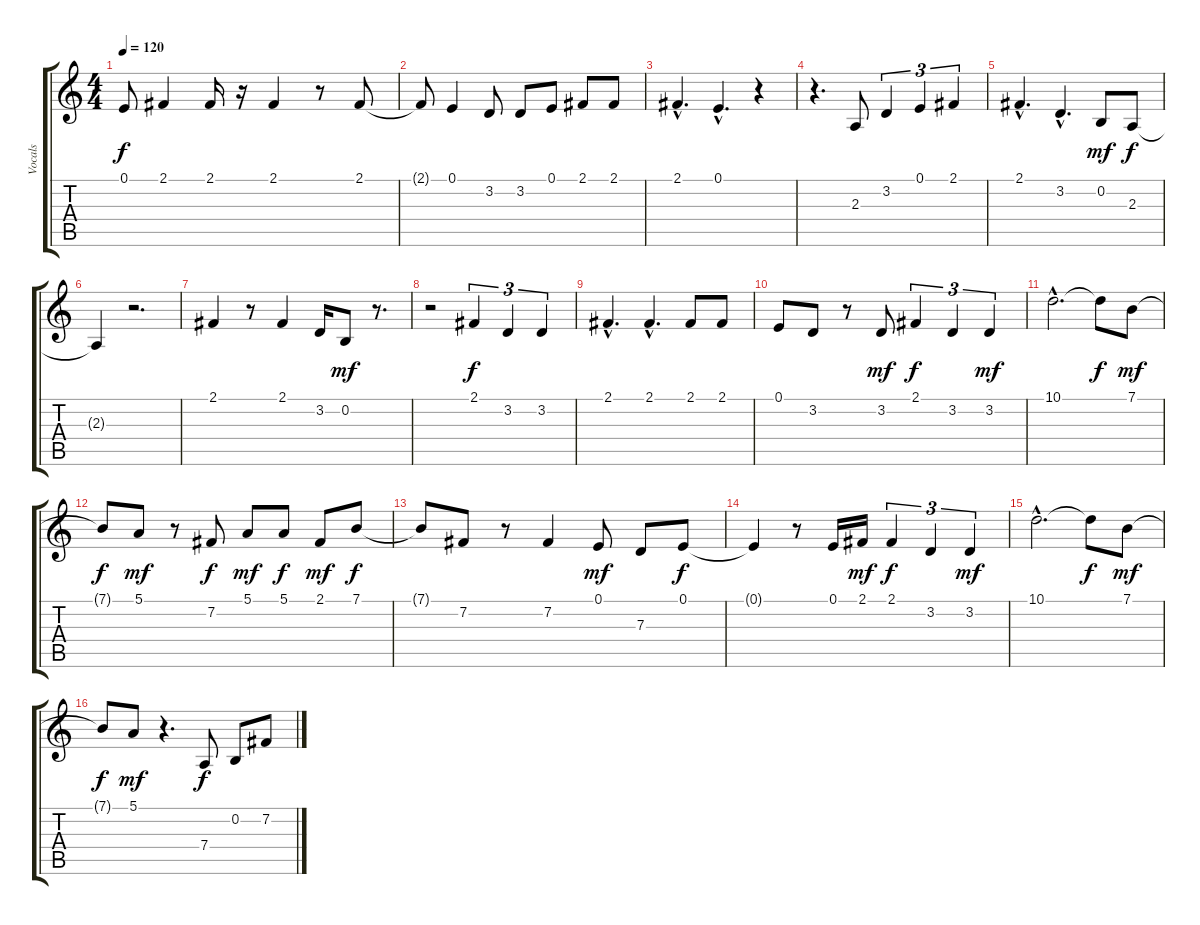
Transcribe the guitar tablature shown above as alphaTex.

\track ("Vocals" "Vocals") {instrument flute}
\staff {score tabs}
\tuning (E4 B3 G3 D3 A2 E2) {hide}
\ts (4 4)
\tempo 120
\clef g2
\ks c
0.1.8{dy f} 2.1.4 2.1.16 r.16 2.1.4 r.8 2.1.8 |
2.1{t}.8 0.1.4 3.2.8 3.2.8 0.1.8 2.1.8 2.1.8 |
2.1{hac}.4{d} 0.1{hac}.4{d} r.4 |
r.4{d} 2.3.8 3.2.4{tu (3 2)} 0.1.4{tu (3 2)} 2.1.4{tu (3 2)} |
2.1{hac}.4{d} 3.2{hac}.4{d} 0.2.8{dy mf} 2.3.8{dy f} |
2.3{t}.4 r.2{d} |
2.1.4 r.8 2.1.4 3.2.16 0.2.8{dy mf} r.8{d} |
r.2 2.1.4{tu (3 2) dy f} 3.2.4{tu (3 2)} 3.2.4{tu (3 2)} |
2.1{hac}.4{d} 2.1{hac}.4{d} 2.1.8 2.1.8 |
0.1.8 3.2.8 r.8 3.2.8{dy mf} 2.1.4{tu (3 2) dy f} 3.2.4{tu (3 2)} 3.2.4{tu (3 2) dy mf} |
10.1{hac}.2{d} 10.1{t}.8{dy f} 7.1.8{dy mf} |
7.1{t}.8{dy f} 5.1.8{dy mf} r.8 7.2.8{dy f} 5.1.8{dy mf} 5.1.8{dy f} 2.1.8{dy mf} 7.1.8{dy f} |
7.1{t}.8 7.2.8 r.8 7.2.4 0.1.8{dy mf} 7.3.8 0.1.8{dy f} |
0.1{t}.4 r.8 0.1.16 2.1.16{dy mf} 2.1.4{tu (3 2) dy f} 3.2.4{tu (3 2)} 3.2.4{tu (3 2) dy mf} |
10.1{hac}.2{d} 10.1{t}.8{dy f} 7.1.8{dy mf} |
7.1{t}.8{dy f} 5.1.8{dy mf} r.4{d} 7.4.8{dy f} 0.2.8 7.2.8
